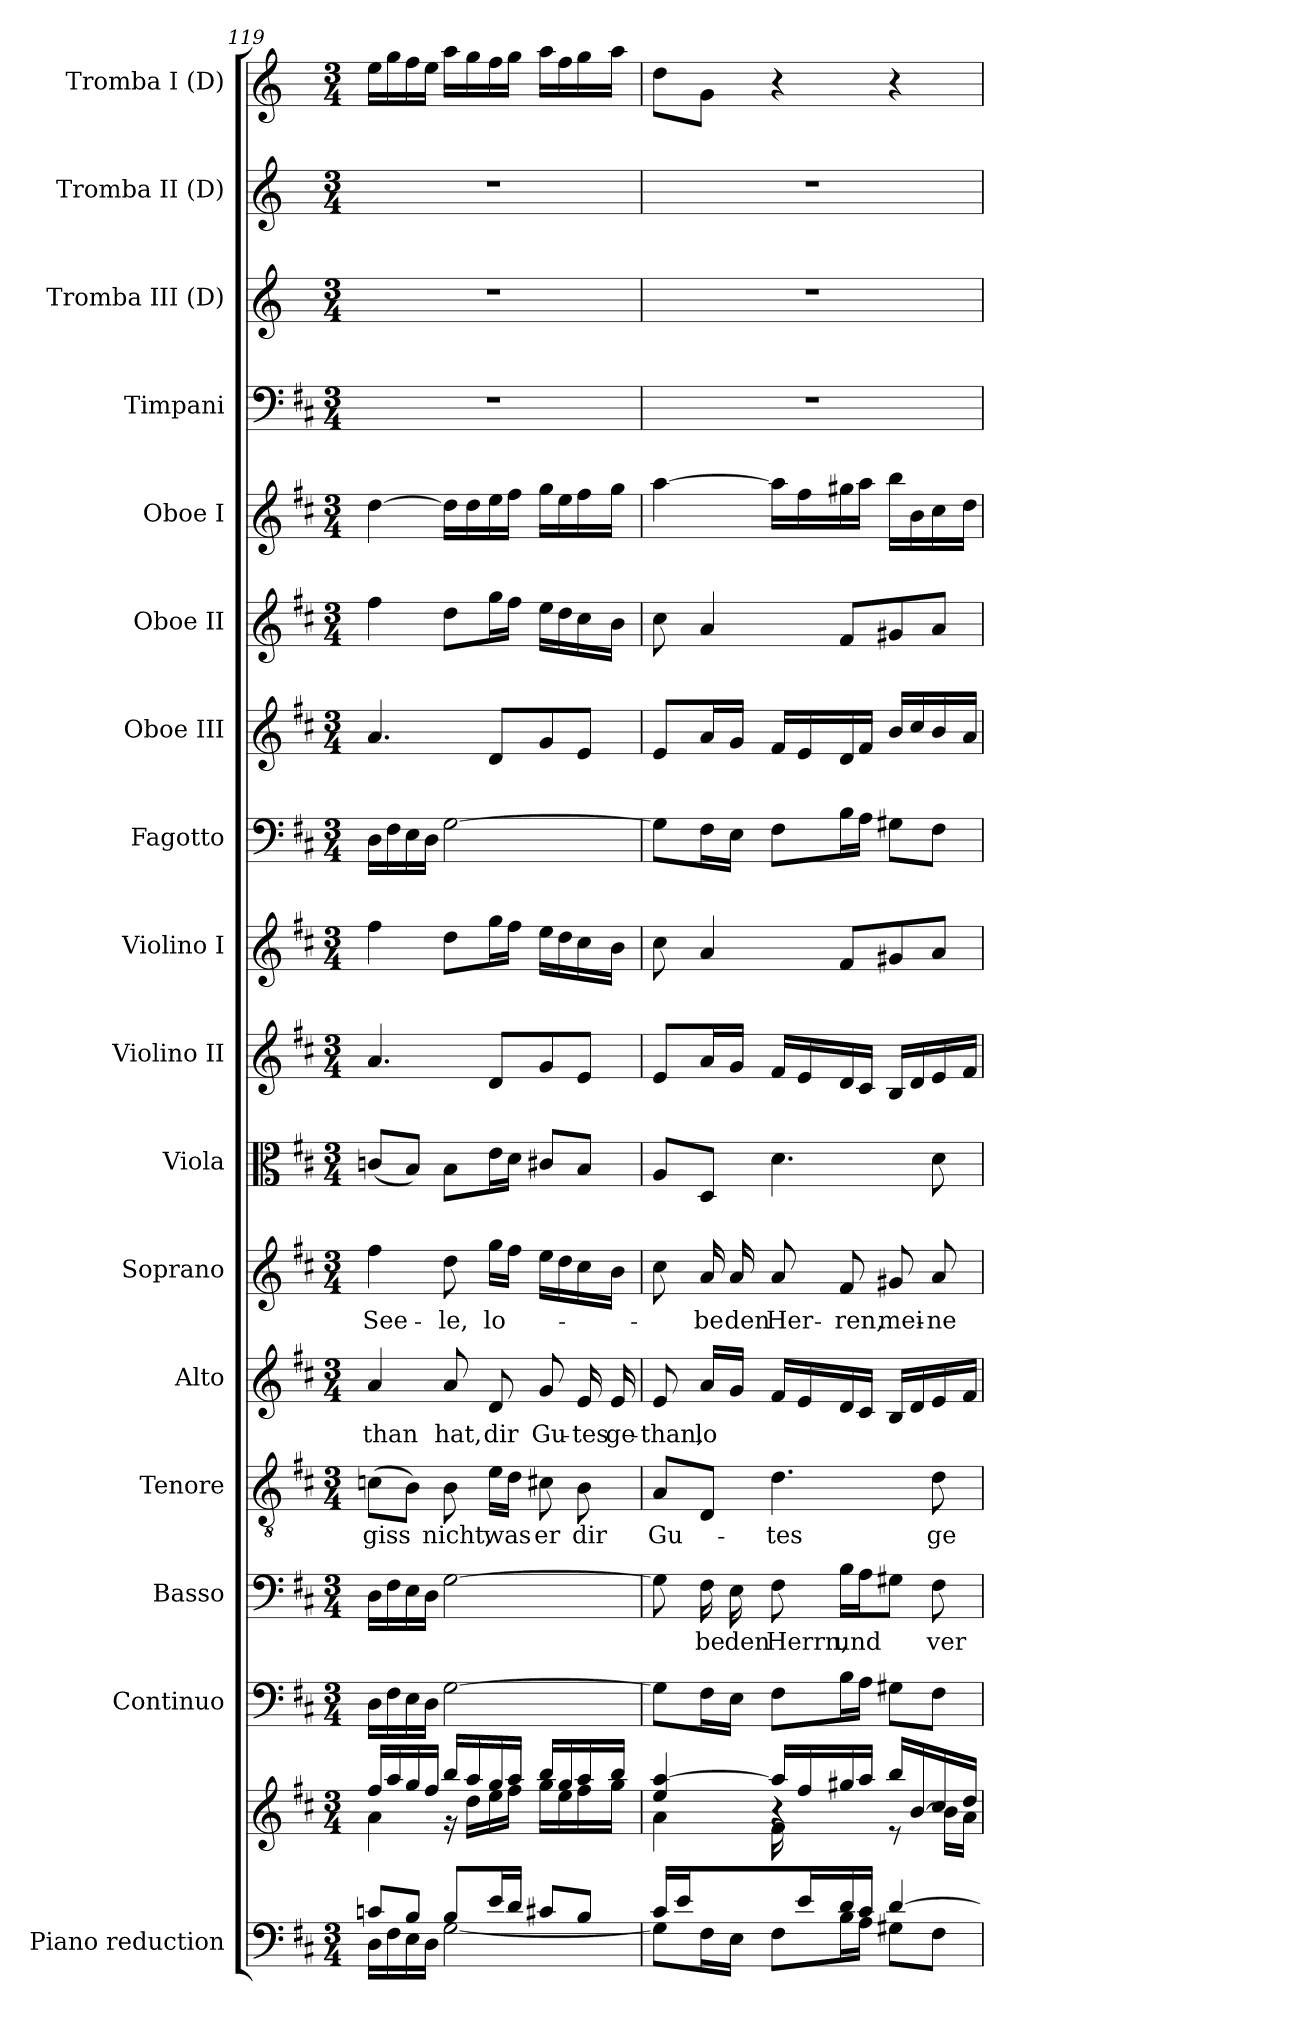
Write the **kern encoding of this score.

**kern	**kern	**kern	**kern	**text	**kern	**text	**kern	**text	**kern	**text	**kern	**kern	**kern	**kern	**kern	**kern	**kern	**kern	**kern	**kern	**kern
*part17	*part17	*part16	*part15	*part15	*part14	*part14	*part13	*part13	*part12	*part12	*part11	*part10	*part9	*part8	*part7	*part6	*part5	*part4	*part3	*part2	*part1
*staff18	*staff17	*staff16	*staff15	*staff15	*staff14	*staff14	*staff13	*staff13	*staff12	*staff12	*staff11	*staff10	*staff9	*staff8	*staff7	*staff6	*staff5	*staff4	*staff3	*staff2	*staff1
*I"Piano reduction	*	*I"Continuo	*I"Basso	*	*I"Tenore	*	*I"Alto	*	*I"Soprano	*	*I"Viola	*I"Violino II	*I"Violino I	*I"Fagotto	*I"Oboe III	*I"Oboe II	*I"Oboe I	*I"Timpani	*I"Tromba III (D)	*I"Tromba II (D)	*I"Tromba I (D)
*I'Pno	*	*	*	*	*	*	*	*	*	*	*	*	*	*	*I'Ob	*I'Ob	*I'Ob	*I'Timp	*	*	*
!!LO:PB:g=z
*clefF4	*clefG2	*clefF4	*clefF4	*	*clefGv2	*	*clefG2	*	*clefG2	*	*clefC3	*clefG2	*clefG2	*clefF4	*clefG2	*clefG2	*clefG2	*clefF4	*clefG2	*clefG2	*clefG2
*	*	*	*	*	*	*	*	*	*	*	*	*	*	*	*	*	*	*	*ITrd-1c-2	*ITrd-1c-2	*ITrd-1c-2
*k[f#c#]	*k[f#c#]	*k[f#c#]	*k[f#c#]	*	*k[f#c#]	*	*k[f#c#]	*	*k[f#c#]	*	*k[f#c#]	*k[f#c#]	*k[f#c#]	*k[f#c#]	*k[f#c#]	*k[f#c#]	*k[f#c#]	*k[f#c#]	*k[f#c#]	*k[f#c#]	*k[f#c#]
*M3/4	*M3/4	*M3/4	*M3/4	*	*M3/4	*	*M3/4	*	*M3/4	*	*M3/4	*M3/4	*M3/4	*M3/4	*M3/4	*M3/4	*M3/4	*M3/4	*M3/4	*M3/4	*M3/4
=119	=119	=119	=119	=119	=119	=119	=119	=119	=119	=119	=119	=119	=119	=119	=119	=119	=119	=119	=119	=119	=119
*^	*^	*	*	*	*	*	*	*	*	*	*	*	*	*	*	*	*	*	*	*	*
!	!	!	!	!	!	!	!	!LO:LY:b	!	!LO:LY:b	!	!LO:LY:b	!	!	!	!	!	!	!	!	!	!	!
8cn/L	16D\LL	16ff#/LL	4a\	16D\LL	16D\LL	.	(8cn\L	giss	4a/	than	4ff#\	See-	(8cn/L	4.a/	4ff#\	16D\LL	4.a/	4ff#\	[4dd\	2.r	2.r	2.r	16ff#\LL
.	16F#\	16aa/	.	16F#\	16F#\	.	.	.	.	.	.	.	.	.	.	16F#\	.	.	.	.	.	.	16aa\
8B/J	16E\	16gg/	.	16E\	16E\	.	8B\J)	.	.	.	.	.	8B/J)	.	.	16E\	.	.	.	.	.	.	16gg\
.	16D\JJ	16ff#/JJ	.	16D\JJ	16D\JJ	.	.	.	.	.	.	.	.	.	.	16D\JJ	.	.	.	.	.	.	16ff#\JJ
!	!	!	!	!	!	!	!	!LO:LY:b	!	!LO:LY:b	!	!LO:LY:b	!	!	!	!	!	!	!	!	!	!	!
8B/L	[2G\	16bb/LL	16r	[2G\	[2G\	.	8B\	nicht,	8a/	hat,	8dd\	le,	8B\L	.	8dd\L	[2G\	.	8dd\L	16dd\LL]	.	.	.	16bb\LL
.	.	16aa/	16dd\LL	.	.	.	.	.	.	.	.	.	.	.	.	.	.	.	16dd\	.	.	.	16aa\
!	!	!	!	!	!	!	!	!LO:LY:b	!	!LO:LY:b	!	!LO:LY:b	!	!	!	!	!	!	!	!	!	!	!
16e/L	.	16gg/	16ee\	.	.	.	16e\LL	was	8d/	dir	16gg\LL	lo-	16e\L	8d/L	16gg\L	.	8d/L	16gg\L	16ee\	.	.	.	16gg\
16d/JJ	.	16aa/JJ	16ff#\JJ	.	.	.	16d\JJ	.	.	.	16ff#\JJ	.	16d\JJ	.	16ff#\JJ	.	.	16ff#\JJ	16ff#\JJ	.	.	.	16aa\JJ
!	!	!	!	!	!	!	!	!LO:LY:b	!	!LO:LY:b	!	!	!	!	!	!	!	!	!	!	!	!	!
8c#X/L	.	16bb/LL	16gg\LL	.	.	.	8c#X\	er	8g/	Gu-	16ee\LL	.	8c#X/L	8g/	16ee\LL	.	8g/	16ee\LL	16gg\LL	.	.	.	16bb\LL
.	.	16gg/	16ee\	.	.	.	.	.	.	.	16dd\	.	.	.	16dd\	.	.	16dd\	16ee\	.	.	.	16gg\
!	!	!	!	!	!	!	!	!LO:LY:b	!	!LO:LY:b	!	!	!	!	!	!	!	!	!	!	!	!	!
8B/J	.	16aa/	16ff#\	.	.	.	8B\	dir	16e/	tes	16cc#\	.	8B/J	8e/J	16cc#\	.	8e/J	16cc#\	16ff#\	.	.	.	16aa\
!	!	!	!	!	!	!	!	!	!	!LO:LY:b	!	!	!	!	!	!	!	!	!	!	!	!	!
.	.	16bb/JJ	16gg\JJ	.	.	.	.	.	16e/	ge-	16b\JJ	.	.	.	16b\JJ	.	.	16b\JJ	16gg\JJ	.	.	.	16bb\JJ
=120	=120	=120	=120	=120	=120	=120	=120	=120	=120	=120	=120	=120	=120	=120	=120	=120	=120	=120	=120	=120	=120	=120	=120
*	*	*	*^	*	*	*	*	*	*	*	*	*	*	*	*	*	*	*	*	*	*	*	*
!	!	!	!	!	!	!	!	!	!LO:LY:b	!	!LO:LY:b	!	!	!	!	!	!	!	!	!	!	!	!	!
16c#/LL	8G\L]	4ee/ [4aa/	4a\	8ryy	8G\L]	8G\]	.	8A/L	Gu-	8e/	than,	8cc#\	.	8A/L	8e/L	8cc#\	8G\L]	8e/L	8cc#\	[4aa\	2.r	2.r	2.r	8ee\L
16e/	.	.	.	.	.	.	.	.	.	.	.	.	.	.	.	.	.	.	.	.	.	.	.	.
!	!	!	!	!	!	!	!LO:LY:b	!	!	!	!LO:LY:b	!	!LO:LY:b	!	!	!	!	!	!	!	!	!	!	!
8.ryy	16F#\L	.	.	16a\	16F#\L	16F#\	be	8D/J	.	16a/LL	lo	16a/	-be	8D/J	16a/L	4a/	16F#\L	16a/L	4a/	.	.	.	.	8a\J
!	!	!	!	!	!	!	!LO:LY:b	!	!	!	!	!	!LO:LY:b	!	!	!	!	!	!	!	!	!	!	!
.	16E\JJ	.	.	16g\JJ	16E\JJ	16E\	den	.	.	16g/JJ	.	16a/	den	.	16g/JJ	.	16E\JJ	16g/JJ	.	.	.	.	.	.
!	!	!	!	!	!	!	!LO:LY:b	!	!LO:LY:b	!	!	!	!LO:LY:b	!	!	!	!	!	!	!	!	!	!	!
.	8F#\L	16aa/LL]	4r	16f#\LL	8F#\L	8F#\	Herrn,	4.d\	-tes	16f#/LL	.	8a/	Her-	4.d\	16f#/LL	.	8F#\L	16f#/LL	.	16aa\LL]	.	.	.	4r
16e/	.	16ff#/	.	4..ryy	.	.	.	.	.	16e/	.	.	.	.	16e/	.	.	16e/	.	16ff#\	.	.	.	.
!	!	!	!	!	!	!	!LO:LY:b	!	!	!	!	!	!LO:LY:b	!	!	!	!	!	!	!	!	!	!	!
16d/	16B\L	16gg#X/	.	.	16B\L	16B\LL	und	.	.	16d/	.	8f#/	ren,	.	16d/	8f#/L	16B\L	16d/	8f#/L	16gg#X\	.	.	.	.
16c#/JJ	16A\JJ	16aa/JJ	.	.	16A\JJ	16A\J	.	.	.	16c#/JJ	.	.	.	.	16c#/JJ	.	16A\JJ	16f#/JJ	.	16aa\JJ	.	.	.	.
!	!	!	!	!	!	!	!	!	!	!	!	!	!LO:LY:b	!	!	!	!	!	!	!	!	!	!	!
[4d/	8G#X\L	16bb/LL	8r	.	8G#X\L	8G#X\J	.	.	.	16B/LL	.	8g#X/	mei-	.	16B/LL	8g#X/	8G#X\L	16b/LL	8g#X/	16bb\LL	.	.	.	4r
.	.	[<16b/	.	.	.	.	.	.	.	16d/	.	.	.	.	16d/	.	.	16cc#/	.	16b\	.	.	.	.
!	!	!	!	!	!	!	!LO:LY:b	!	!LO:LY:b	!	!	!	!LO:LY:b	!	!	!	!	!	!	!	!	!	!	!
.	8F#\J	16cc#/	16b\LL]	.	8F#\J	8F#\	ver-	8d\	ge-	16e/	.	8a/	ne	8d\	16e/	8a/J	8F#\J	16b/	8a/J	16cc#\	.	.	.	.
.	.	16dd/JJ	16a\JJ	.	.	.	.	.	.	16f#/JJ	.	.	.	.	16f#/JJ	.	.	16a/JJ	.	16dd\JJ	.	.	.	.
*v	*v	*	*	*	*	*	*	*	*	*	*	*	*	*	*	*	*	*	*	*	*	*	*	*
*	*v	*v	*v	*	*	*	*	*	*	*	*	*	*	*	*	*	*	*	*	*	*	*	*
=	=	=	=	=	=	=	=	=	=	=	=	=	=	=	=	=	=	=	=	=	=
*-	*-	*-	*-	*-	*-	*-	*-	*-	*-	*-	*-	*-	*-	*-	*-	*-	*-	*-	*-	*-	*-
